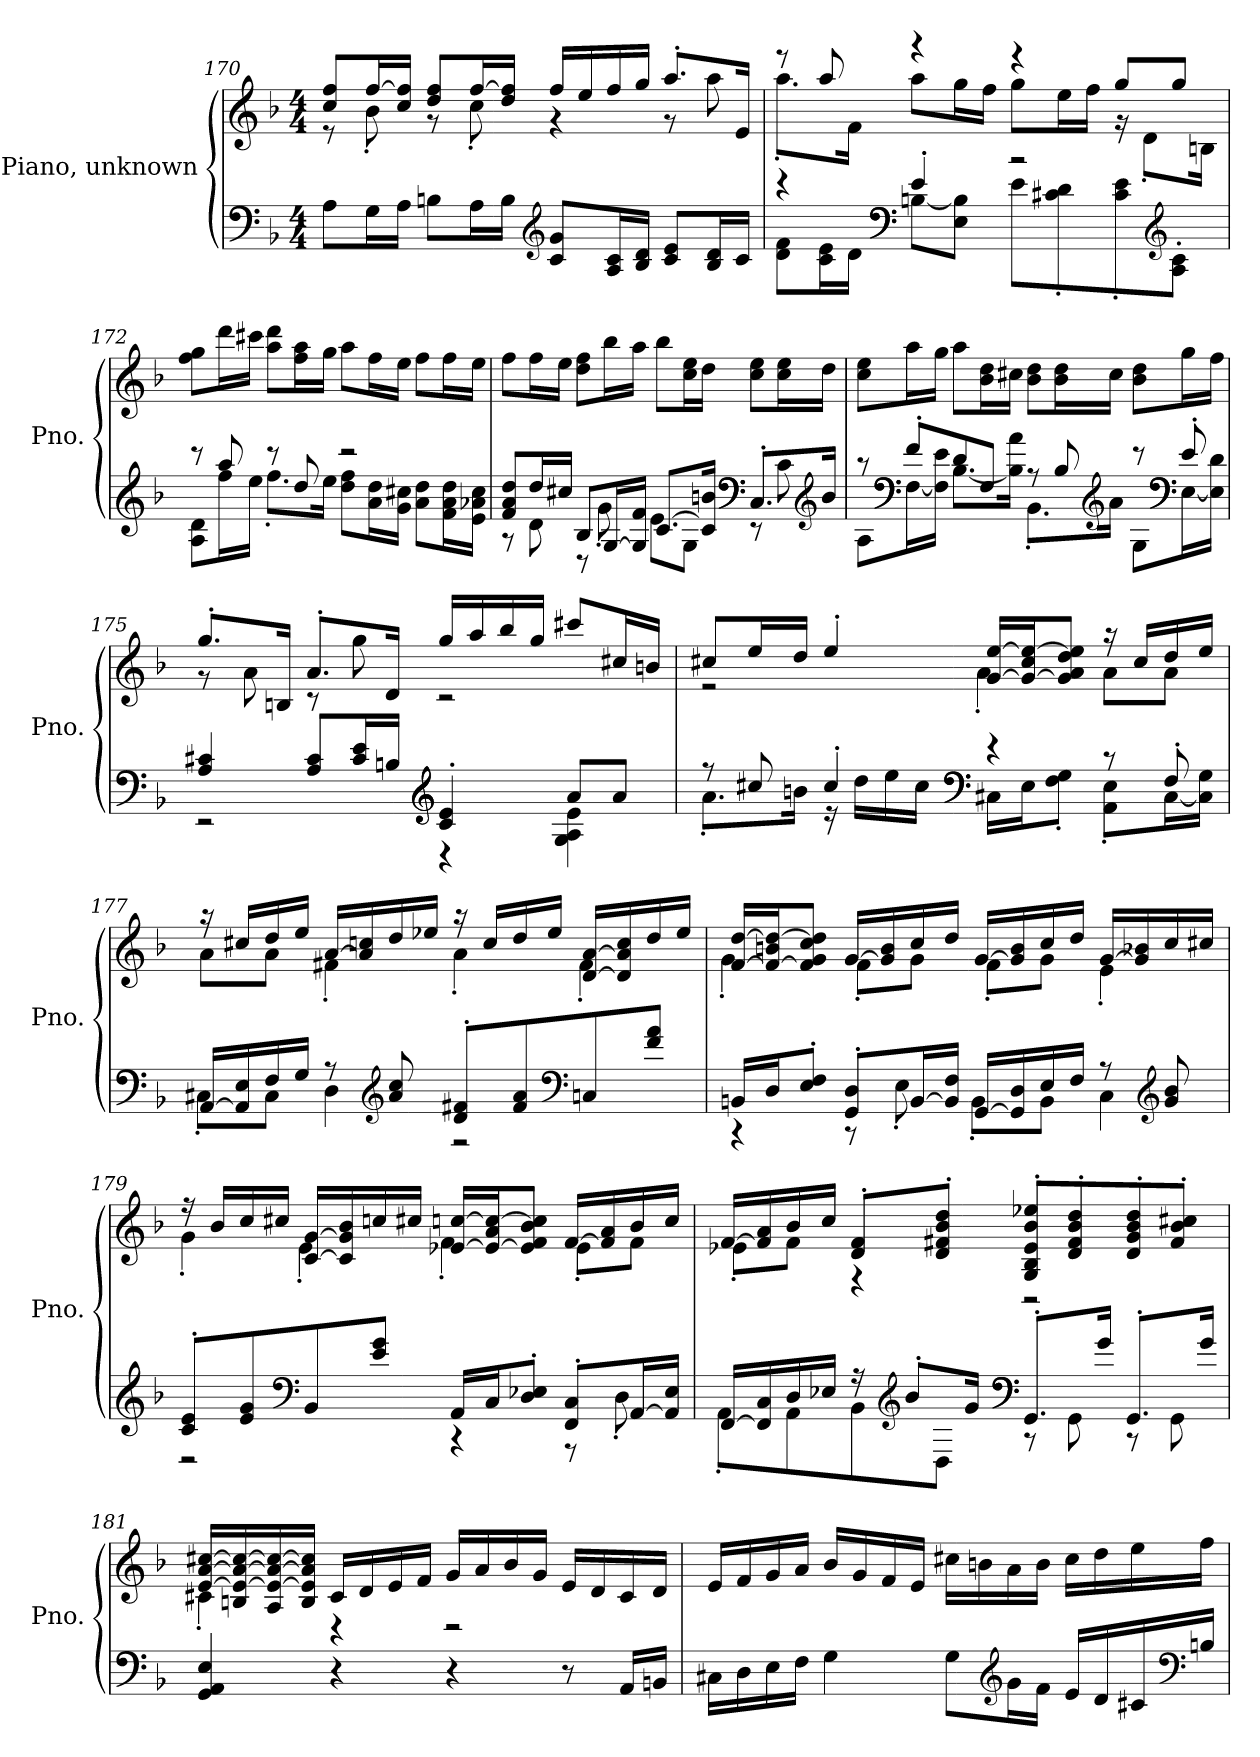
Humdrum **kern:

**kern	**kern
*part1	*part1
*staff2	*staff1
*I"Piano, unknown	*
*I'Pno.	*
*clefF4	*clefG2
*k[b-]	*k[b-]
*M4/4	*M4/4
=170	=170
*	*^
8A\L	8cc/ 8ff/L	8r
16G\L	[16ff/L	8b-'\
16A\JJ	16cc/ 16ff/]JJ	.
8Bn\L	8dd/ 8ff/L	8r
16A\L	[16ff/L	8cc'\
16B\JJ	16dd/ 16ff/]JJ	.
*clefG2	*	*
8c/ 8g/L	16ff/LL	4r
.	16ee/	.
16A/ 16c/L	16ff/	.
16B/ 16d/JJ	16gg/JJ	.
8c/ 8e/L	8.aa'/L	8r
16B/ 16d/L	.	8aa\
16c/JJ	16e/Jk	.
!!LO:LB:g=z	!!
=171	=171	=171
*^	*	*
4r	8d\ 8f\L	8r	8.aa'\L
.	16c\ 16e\L	8aa/	.
.	16d\JJ	.	16f\Jk
*clefF4	*	*	*
4e'/	[8Bn\L	4r	8aa\L
.	8E\ 8B\]J	.	16gg\L
.	.	.	16ff\JJ
2r	8e\L	4r	8gg\L
.	8c#X\' 8d\'	.	16ee\L
.	.	.	16ff\JJ
.	8c#\' 8e\'	8gg/L	16r
.	.	.	8d'\L
*clefG2	*	*	*
.	8A\' 8c#\'J	8gg/J	.
.	.	.	16Bn\Jk
*	*	*v	*v
=172	=172	=172
8r	8A\ 8d\L	8ff\ 8gg\L
8aa/	16ff\L	16ddd\L
.	16ee\JJ	16ccc#X\JJ
8r	8.ff'\L	8aa\ 8ddd\L
8dd/	.	16ff\ 16aa\L
.	16ee\Jk	16gg\JJ
2r	8dd\ 8ff\L	8aa\L
.	16a\ 16dd\L	16ff\L
.	16g\ 16cc#X\JJ	16ee\JJ
.	8a\ 8dd\L	8ff\L
.	16f\ 16a\ 16dd\L	16ff\L
.	16e\ 16a-X\ 16cc#\JJ	16ee\JJ
!!LO:LB:g=z
=173	=173	=173
8f/ 8a/ 8dd/L	8r	8ff\L
16dd/L	8d\	16ff\L
16cc#X/JJ	.	16ee\JJ
8B-/L	8r	8dd\ 8ff\L
[16G/L	8g'\	16bb-\L
16G/] 16f/JJ	.	16aa\JJ
[8.c/L	8e\L	8bb-\L
.	8G\J	16cc\ 16ee\L
16c/] 16bn/Jk	.	16dd\JJ
*clefF4	*	*
8.C'/L	8r	8cc\ 8ee\L
.	8c\	16cc\ 16ee\L
*clefG2	*	*
16b/Jk	.	16dd\JJ
=174	=174	=174
8r	8A\L	8cc\ 8ee\L
*clefF4	*	*
8f'/L	[16F\L	16aa\L
.	16F\] 16e\JJ	16gg\JJ
8d/	[8.B-\L	8aa\L
8F/J	.	16b-\ 16dd\L
.	16B-\] 16a\Jk	16cc#X\JJ
8r	8.BB-'\L	8b-\ 8dd\L
8B-/	.	16b-\ 16dd\L
*clefG2	*	*
.	16a\Jk	16cc#\JJ
8r	8G\L	8b-\ 8dd\L
*clefF4	*	*
8e'/	[16E\L	16gg\L
.	16E\] 16d\JJ	16ff\JJ
!!LO:LB:g=z
=175	=175	=175
*	*	*^
4A/ 4c#X/	2r	8.gg'/L	8r
.	.	.	8a\
.	.	16Bn/Jk	.
8A/ 8c#/L	.	8.a'/L	8r
16c#/ 16e/L	.	.	8gg\
16Bn/JJ	.	16d/Jk	.
*clefG2	*	*	*
4c#/' 4e/'	4r	16gg/LL	2r
.	.	16aa/	.
.	.	16bb-/	.
.	.	16gg/JJ	.
8a/L	4G\ 4A\ 4e\	8ccc#X/L	.
8a/J	.	16cc#X/L	.
.	.	16bn/JJ	.
=176	=176	=176	=176
8r	8.a'\L	8cc#X/L	2r
8cc#X/	.	16ee/L	.
.	16bn\Jk	16dd/JJ	.
4cc#'/	16r	4ee'/	.
.	16dd\LL	.	.
.	16ee\	.	.
.	16cc#\JJ	.	.
*clefF4	*	*	*
4r	16C#X\LL	[16g/ [16ee/LL	4a'\
.	16E\J	16g/_ 16cc#/ 16ee/_J	.
.	8F\' 8G\'J	8g/] 8a/ 8dd/ 8ee/]J	.
8r	8AA\' 8E\'L	16r	8a\L
.	.	16cc#/LL	.
8F'/	[16C#\L	16dd/	8a\J
.	16C#\] 16G\JJ	16ee/JJ	.
!!LO:LB:g=z	!!
=177	=177	=177	=177
[16AA/LL	8C#X'\L	16r	8a\L
16AA/] 16E/	.	16cc#X/LL	.
16F/	8C#\J	16dd/	8a\J
16G/JJ	.	16ee/JJ	.
8r	4D\	[16a/LL	4f#X'\
.	.	16a/] 16ccn/	.
*clefG2	*	*	*
8a/ 8cc/	.	16dd/	.
.	.	16ee-X/JJ	.
8d/' 8f#X/'L	2r	16r	4a'\
.	.	16cc/LL	.
8f#/ 8a/	.	16dd/	.
.	.	16ee-/JJ	.
*clefF4	*	*	*
8Cn/	.	[16d/ [16a/LL	4f#'\
.	.	16d/] 16a/] 16cc/	.
8f#/ 8a/J	.	16dd/	.
.	.	16ee-/JJ	.
!!LO:PB:g=z	!!
=178	=178	=178	=178
16BBn/LL	4r	[16f/ [16dd/LL	4g'\
16D/J	.	16f/_ 16bn/ 16dd/_J	.
8E/' 8F/'J	.	8f/] 8g/ 8cc/ 8dd/]J	.
8GG/' 8D/'L	8r	[16g/LL	8f'\L
.	.	16g/] 16b/	.
[16BB/L	8E'\	16cc/	8g\J
16BB/] 16F/JJ	.	16dd/JJ	.
[16GG/LL	8BB'\L	[16g/LL	8f'\L
16GG/] 16D/	.	16g/] 16b/	.
16E/	8BB\J	16cc/	8g\J
16F/JJ	.	16dd/JJ	.
8r	4C\	[16g/LL	4e'\
.	.	16g/] 16b-X/	.
*clefG2	*	*	*
8g/ 8b-/	.	16cc/	.
.	.	16cc#X/JJ	.
!!LO:LB:g=z	!!
=179	=179	=179	=179
8c/' 8e/'L	2r	16r	4g'\
.	.	16b-/LL	.
8e/ 8g/	.	16cc/	.
.	.	16cc#X/JJ	.
*clefF4	*	*	*
8BB-/	.	[16c/ [16g/LL	4e'\
.	.	16c/] 16g/] 16b-/	.
8e/ 8g/J	.	16ccn/	.
.	.	16cc#X/JJ	.
16AA/LL	4r	[16e-X/ [16ccn/LL	4f'\
16C/J	.	16e-/_ 16a/ 16cc/_J	.
8D/' 8E-X/'J	.	8e-/] 8f/ 8b-/ 8cc/]J	.
8FF/' 8C/'L	8r	[16f/LL	8e-'\L
.	.	16f/] 16a/	.
[16AA/L	8D'\	16b-/	8f\J
16AA/] 16E-/JJ	.	16cc/JJ	.
!!LO:LB:g=z	!!
=180	=180	=180	=180
[16FF/LL	8AA'\L	[16f/LL	8e-X'\L
16FF/] 16C/	.	16f/] 16a/	.
16D/	8AA\	16b-/	8f\J
16E-X/JJ	.	16cc/JJ	.
16r	8BB-\	8d/' 8f/'L	4r
*clefG2	*	*	*
8b-'/L	.	.	.
.	8D\J	8d/' 8f#X/' 8b-/' 8dd/'J	.
16g/Jk	.	.	.
*clefF4	*	*	*
8.GG'/L	8r	8G/' 8B-/' 8e-/' 8b-/' 8ee-X/'L	2r
.	8GG\	8d/' 8f#/' 8b-/' 8dd/'	.
16g/Jk	.	.	.
8.GG'/L	8r	8d/' 8g/' 8b-/' 8dd/'	.
.	8GG\	8f#/' 8b-/' 8cc#X/'J	.
16g/Jk	.	.	.
*v	*v	*	*
=181	=181	=181
4GG/ 4AA/ 4E/	[16e/ [16a/ [16cc#X/LL	4c#X'\
.	16Bn/ 16e/_ 16a/_ 16cc#/_	.
.	16A/ 16e/_ 16a/_ 16cc#/_	.
.	16B/ 16e/] 16a/] 16cc#/]JJ	.
4r	16c#/LL	4r
.	16d/	.
.	16e/	.
.	16f/JJ	.
4r	16g/LL	2r
.	16a/	.
.	16b-/	.
.	16g/JJ	.
8r	16e/LL	.
.	16d/	.
16AA/LL	16c#/	.
16BBn/JJ	16d/JJ	.
*	*v	*v
!!LO:LB:g=z
=182	=182
16C#X\LL	16e/LL
16D\	16f/
16E\	16g/
16F\JJ	16a/JJ
4G\	16b-/LL
.	16g/
.	16f/
.	16e/JJ
8G\L	16cc#X\LL
.	16bn\
*clefG2	*
16g\L	16a\
16f\JJ	16b\JJ
16e/LL	16cc#\LL
16d/	16dd\
16c#X/	16ee\
*clefF4	*
16Bn/JJ	16ff\JJ
=	=
*-	*-
